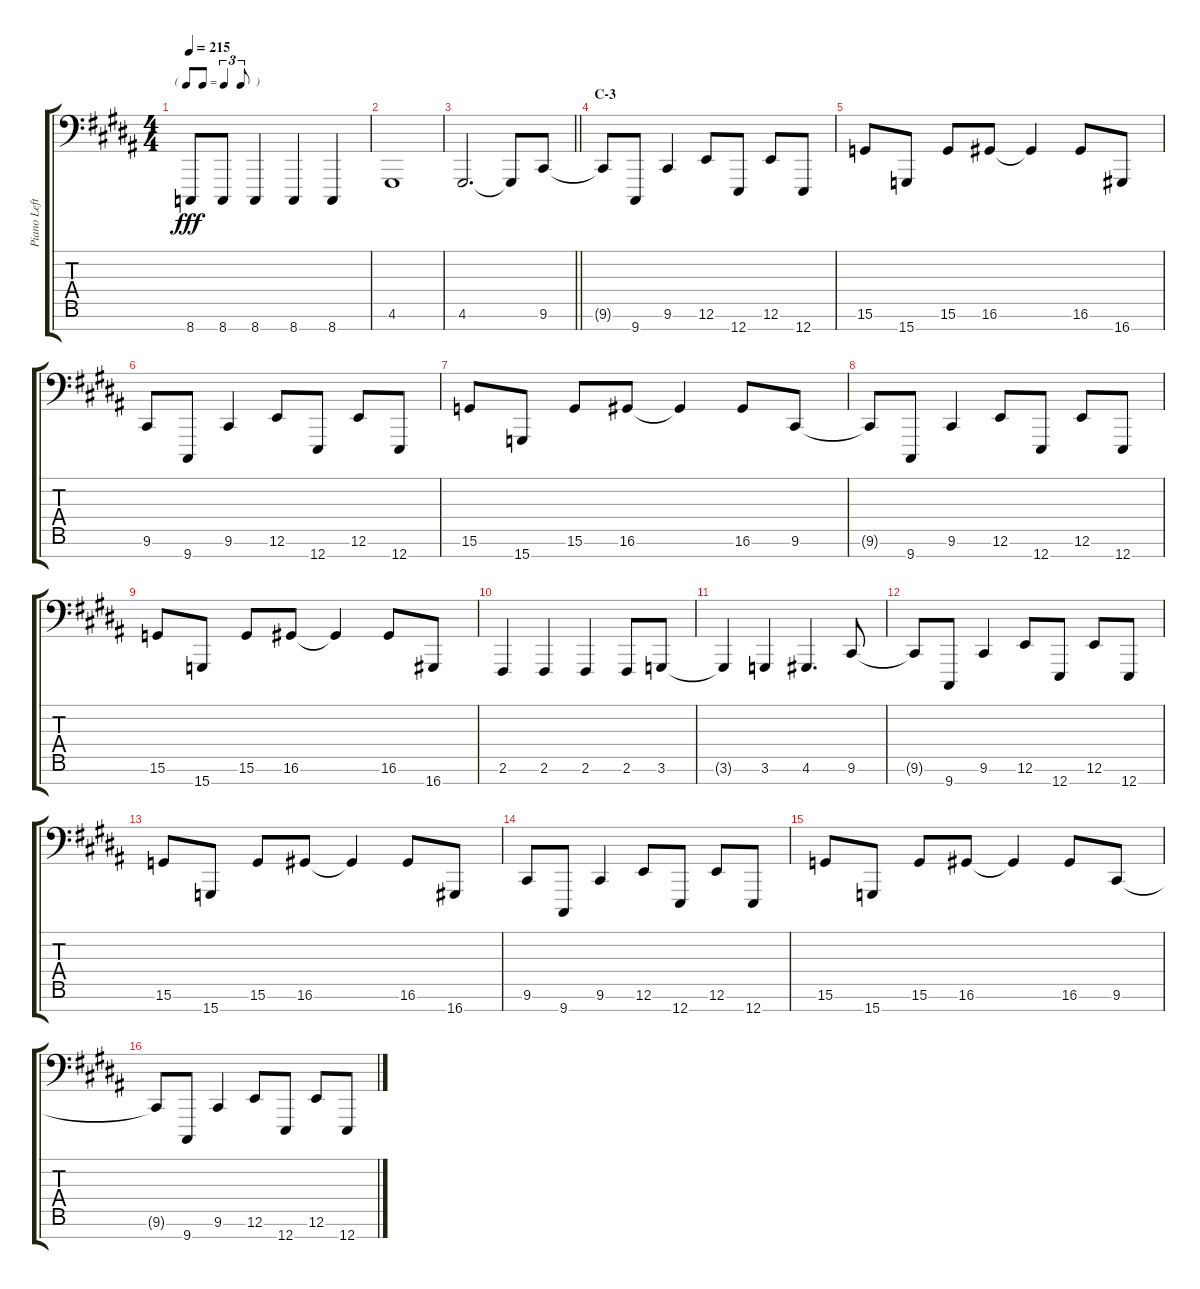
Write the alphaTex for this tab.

\track ("Piano Left (Kotobuki Tsumugi)" "Piano Left") {instrument acousticgrandpiano}
\staff {score tabs}
\tuning (E4 B3 G3 D3 A2 E1 E0) {hide}
\ts (4 4)
\tf triplet8th
\tempo 215
\clef f4
\ks b
8.7{t}.8{dy fff} 8.7.8 8.7.4 8.7.4 8.7.4 |
4.6.1 |
\barLineRight lightlight
4.6.2{d} 4.6{t}.8 9.6.8 |
\section ("" "C-3")
9.6{t}.8 9.7.8 9.6.4 12.6.8 12.7.8 12.6.8 12.7.8 |
15.6.8 15.7.8 15.6.8 16.6.8 16.6{t}.4 16.6.8 16.7.8 |
9.6.8 9.7.8 9.6.4 12.6.8 12.7.8 12.6.8 12.7.8 |
15.6.8 15.7.8 15.6.8 16.6.8 16.6{t}.4 16.6.8 9.6.8 |
9.6{t}.8 9.7.8 9.6.4 12.6.8 12.7.8 12.6.8 12.7.8 |
15.6.8 15.7.8 15.6.8 16.6.8 16.6{t}.4 16.6.8 16.7.8 |
2.6.4 2.6.4 2.6.4 2.6.8 3.6.8 |
3.6{t}.4 3.6.4 4.6.4{d} 9.6.8 |
9.6{t}.8 9.7.8 9.6.4 12.6.8 12.7.8 12.6.8 12.7.8 |
15.6.8 15.7.8 15.6.8 16.6.8 16.6{t}.4 16.6.8 16.7.8 |
9.6.8 9.7.8 9.6.4 12.6.8 12.7.8 12.6.8 12.7.8 |
15.6.8 15.7.8 15.6.8 16.6.8 16.6{t}.4 16.6.8 9.6.8 |
9.6{t}.8 9.7.8 9.6.4 12.6.8 12.7.8 12.6.8 12.7.8
